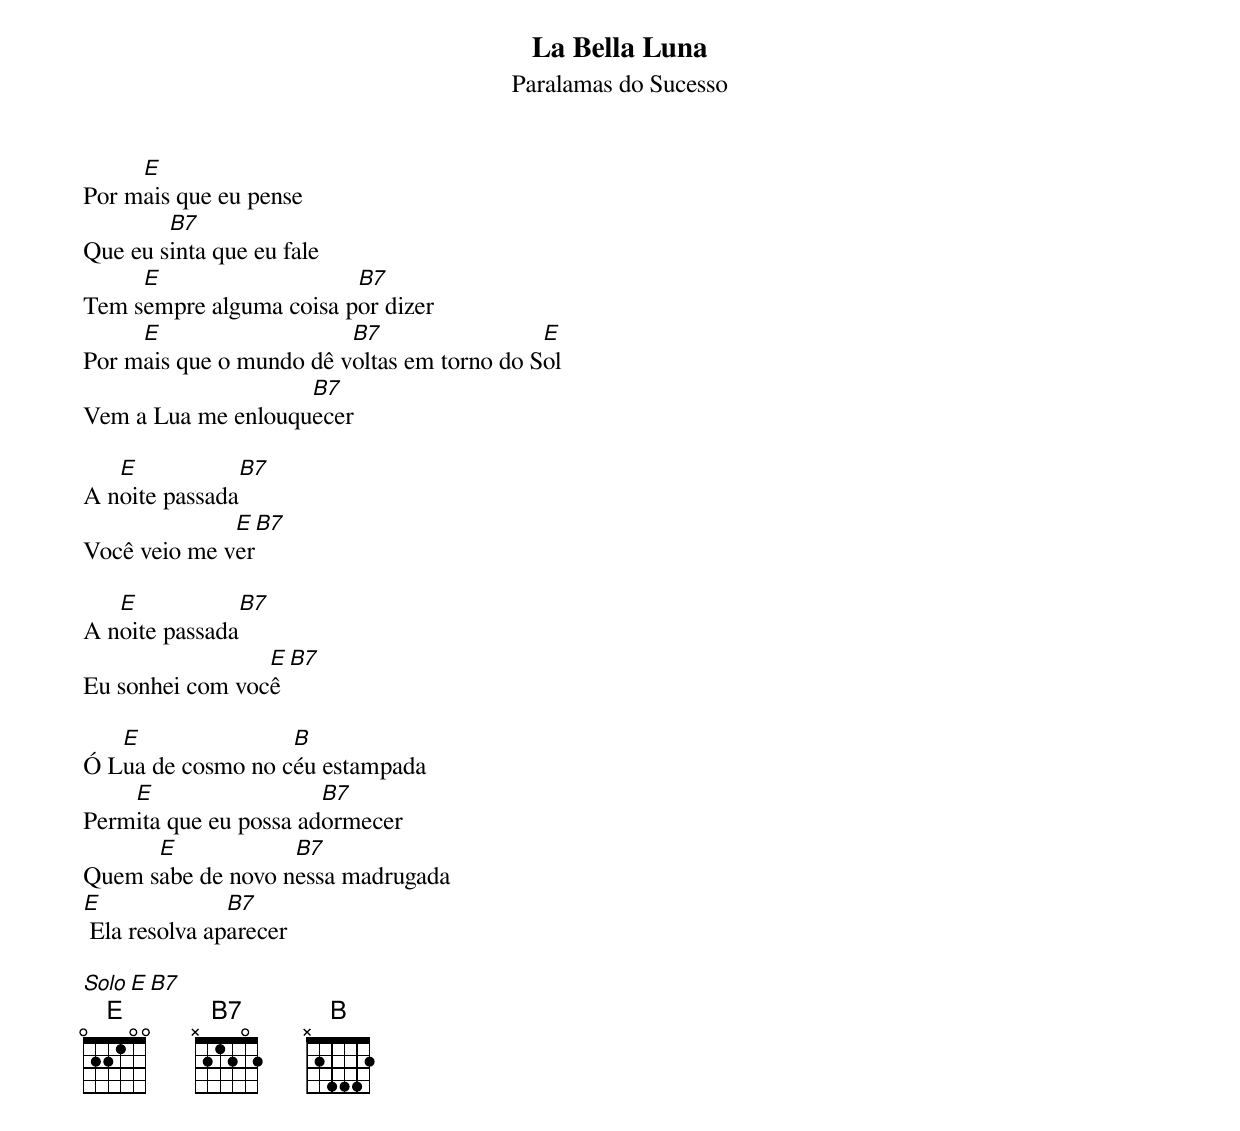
La Bella Luna
Paralamas do Sucesso

     E
Por mais que eu pense
        B7
Que eu sinta que eu fale
     E                   B7
Tem sempre alguma coisa por dizer
     E                   B7                 E
Por mais que o mundo dê voltas em torno do Sol
                    B7
Vem a Lua me enlouquecer

   E            B7
A noite passada
              E      B7
Você veio me ver

   E            B7
A noite passada
                 E    B7
Eu sonhei com você

   E               B
Ó Lua de cosmo no céu estampada
    E                  B7
Permita que eu possa adormecer
      E            B7
Quem sabe de novo nessa madrugada
E              B7
 Ela resolva aparecer

Solo  E  B7
